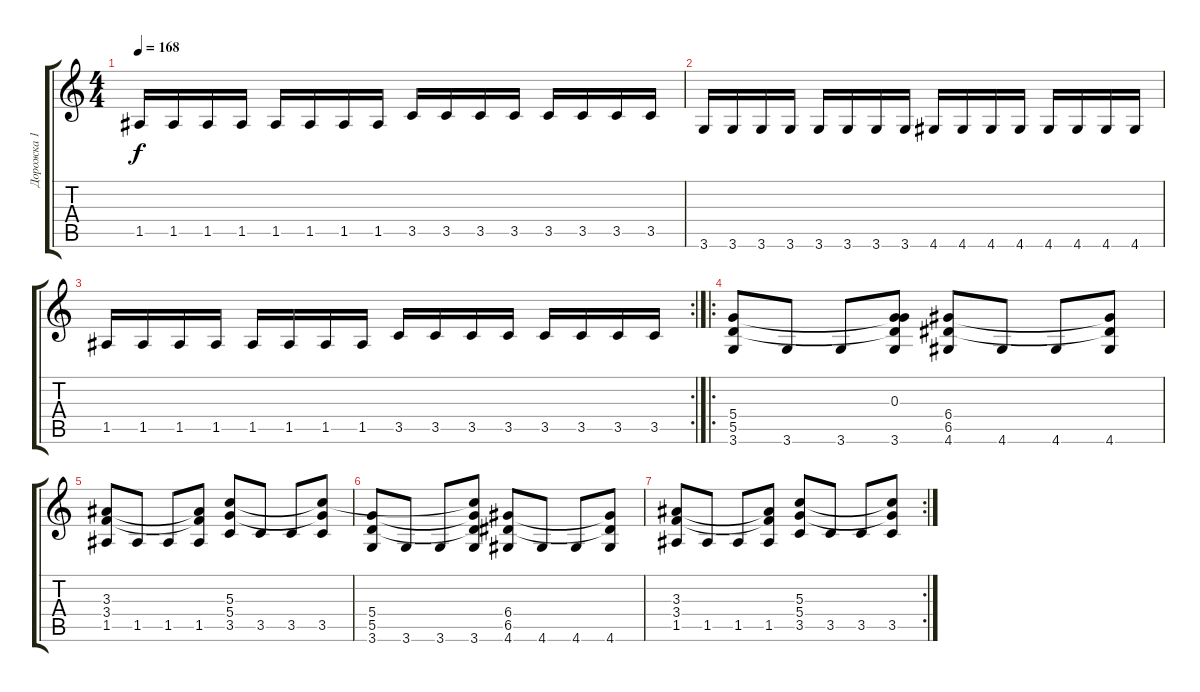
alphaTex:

\track ("Дорожка 1" "Дорожка 1") {instrument distortionguitar}
\staff {score tabs}
\tuning (E4 B3 G3 D3 A2 E2) {hide}
\ts (4 4)
\tempo 168
\clef g2
\ks c
1.5.16{dy f} 1.5.16 1.5.16 1.5.16 1.5.16 1.5.16 1.5.16 1.5.16 3.5.16 3.5.16 3.5.16 3.5.16 3.5.16 3.5.16 3.5.16 3.5.16 |
3.6.16 3.6.16 3.6.16 3.6.16 3.6.16 3.6.16 3.6.16 3.6.16 4.6.16 4.6.16 4.6.16 4.6.16 4.6.16 4.6.16 4.6.16 4.6.16 |
\rc 2
1.5.16 1.5.16 1.5.16 1.5.16 1.5.16 1.5.16 1.5.16 1.5.16 3.5.16 3.5.16 3.5.16 3.5.16 3.5.16 3.5.16 3.5.16 3.5.16 |
\ro
(5.4 5.5 3.6).8 3.6.8 3.6.8 (0.3 5.4{t} 5.5{t} 3.6).8 (6.4 6.5 4.6).8 4.6.8 4.6.8 (6.4{t} 6.5{t} 4.6).8 |
(3.3 3.4 1.5).8 1.5.8 1.5.8 (3.3{t} 3.4{t} 1.5).8 (5.3 5.4 3.5).8 3.5.8 3.5.8 (5.3{t} 5.4{t} 3.5).8 |
(5.4 5.5 3.6).8 3.6.8 3.6.8 (5.3{t} 5.4{t} 5.5{t} 3.6).8 (6.4 6.5 4.6).8 4.6.8 4.6.8 (6.4{t} 6.5{t} 4.6).8 |
\rc 2
(3.3 3.4 1.5).8 1.5.8 1.5.8 (3.3{t} 3.4{t} 1.5).8 (5.3 5.4 3.5).8 3.5.8 3.5.8 (5.3{t} 5.4{t} 3.5).8
